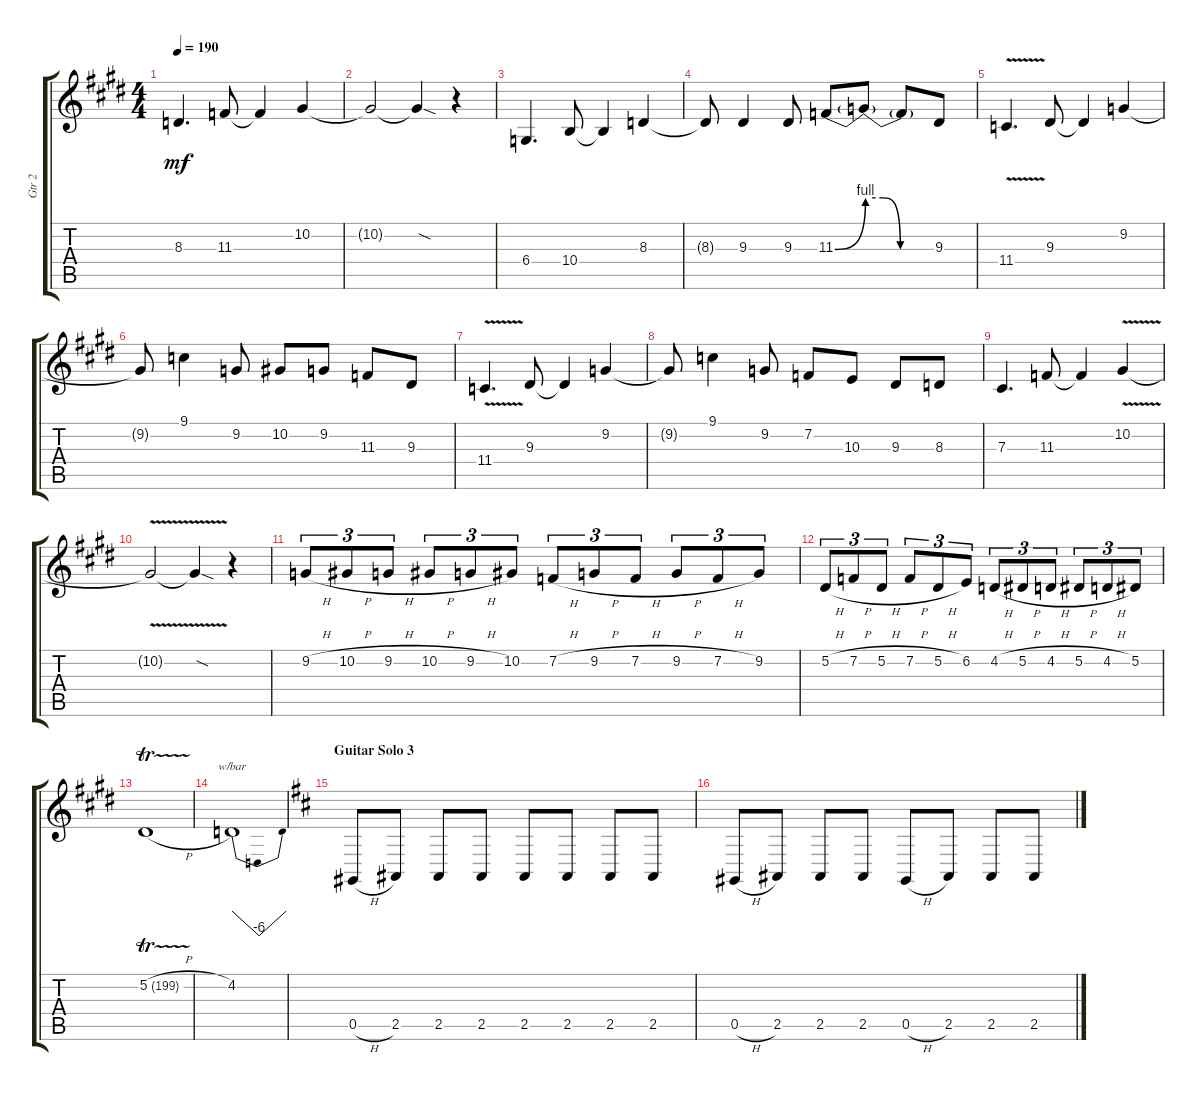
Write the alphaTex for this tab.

\track ("Gtr 2" "Gtr 2") {instrument acousticgrandpiano}
\staff {score tabs}
\tuning (Eb4 Bb3 Gb3 Db3 Ab2 Eb2) {hide}
\ts (4 4)
\tempo 190
\clef g2
\ks e
8.3.4{d dy mf} 11.3.8 11.3{t}.4 10.2.4 |
10.2{t}.2 10.2{sod t}.4 r.4 |
6.4.4{d} 10.4.8 10.4{t}.4 8.3.4 |
8.3{t}.8 9.3.4 9.3.8 11.3{be (bend 0 0 60 4)}.8 11.3{be (custom 0 4 15 4 30 0 60 0) t}.8 11.3{t}.8 9.3.8 |
11.4{v}.4{d} 9.3.8 9.3{t}.4 9.2.4 |
9.2{t}.8 9.1.4 9.2.8 10.2.8 9.2.8 11.3.8 9.3.8 |
11.4{v}.4{d} 9.3.8 9.3{t}.4 9.2.4 |
9.2{t}.8 9.1.4 9.2.8 7.2.8 10.3.8 9.3.8 8.3.8 |
7.3.4{d} 11.3.8 11.3{t}.4 10.2{v}.4 |
10.2{v t}.2 10.2{sod t}.4 r.4 |
9.2{h}.8{tu (3 2)} 10.2{h}.8{tu (3 2)} 9.2{h}.8{tu (3 2)} 10.2{h}.8{tu (3 2)} 9.2{h}.8{tu (3 2)} 10.2.8{tu (3 2)} 7.2{h}.8{tu (3 2)} 9.2{h}.8{tu (3 2)} 7.2{h}.8{tu (3 2)} 9.2{h}.8{tu (3 2)} 7.2{h}.8{tu (3 2)} 9.2.8{tu (3 2)} |
5.2{h}.8{tu (3 2)} 7.2{h}.8{tu (3 2)} 5.2{h}.8{tu (3 2)} 7.2{h}.8{tu (3 2)} 5.2{h}.8{tu (3 2)} 6.2.8{tu (3 2)} 4.2{h}.8{tu (3 2)} 5.2{h}.8{tu (3 2)} 4.2{h}.8{tu (3 2)} 5.2{h}.8{tu (3 2)} 4.2{h}.8{tu (3 2)} 5.2.8{tu (3 2)} |
5.2{tr (199 32) h}.1 |
4.2.1{tbe (dip default 0 0 30 -24 60 0)} |
\section ("" "Guitar Solo 3")
\ks d
0.5{h}.8 2.5.8 2.5.8 2.5.8 2.5.8 2.5.8 2.5.8 2.5.8 |
0.5{h}.8 2.5.8 2.5.8 2.5.8 0.5{h}.8 2.5.8 2.5.8 2.5.8
